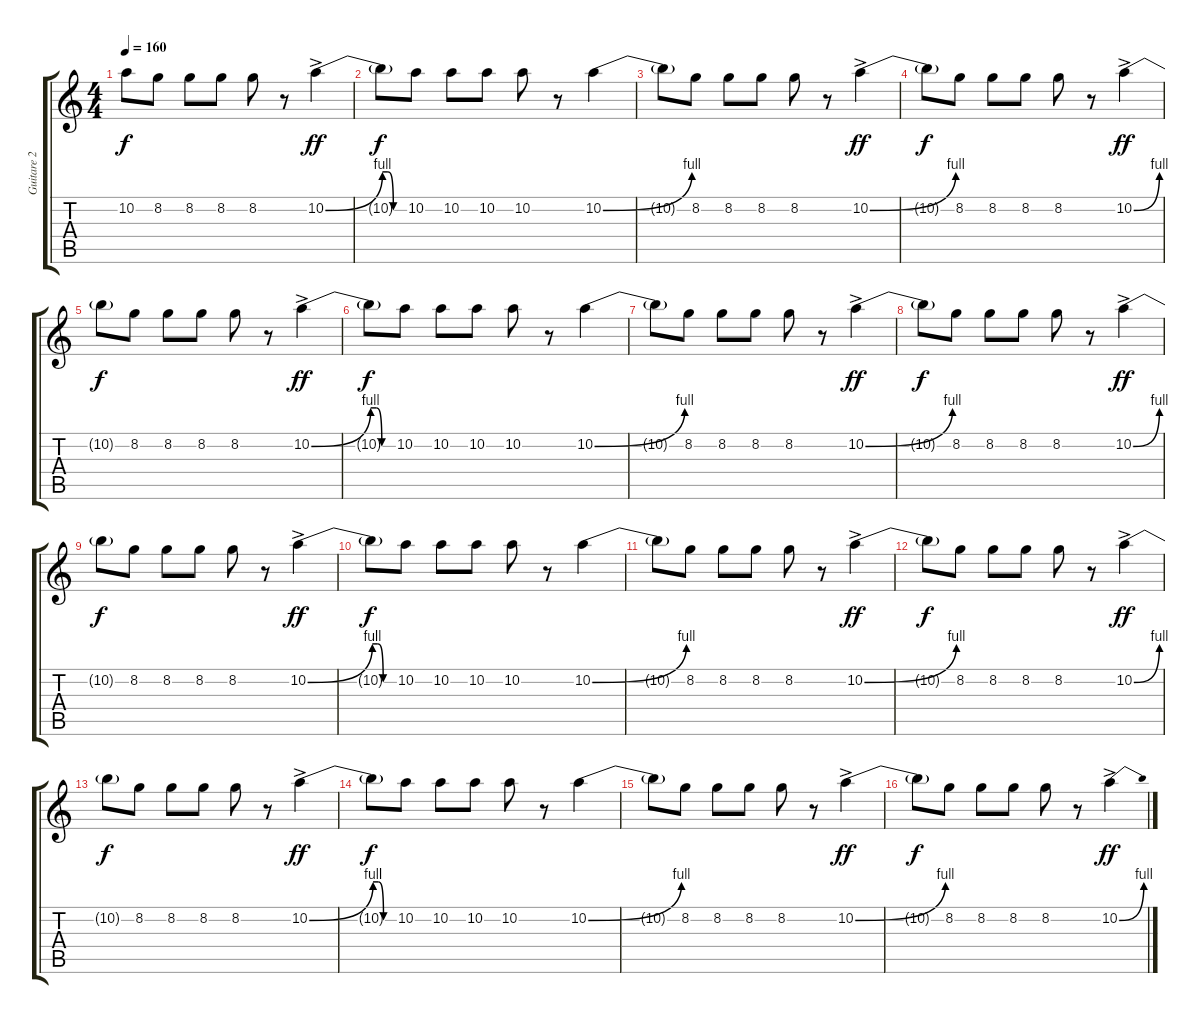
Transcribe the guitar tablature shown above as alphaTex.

\track ("Guitare 2" "Guitare 2") {instrument distortionguitar}
\staff {score tabs}
\tuning (E4 B3 G3 D3 A2 E2) {hide}
\ts (4 4)
\tempo 160
\clef g2
\ks c
10.2{t}.8{dy f} 8.2.8 8.2.8 8.2.8 8.2.8 r.8 10.2{be (bend 0 0 60 4) ac}.4{dy ff} |
10.2{be (custom 0 4 15 4 30 0 60 0) t}.8{dy f} 10.2.8 10.2.8 10.2.8 10.2.8 r.8 10.2{be (bend 0 0 60 4)}.4 |
10.2{t}.8{volume 10} 8.2.8 8.2.8 8.2.8 8.2.8 r.8 10.2{be (bend 0 0 60 4) ac}.4{dy ff} |
10.2{t}.8{dy f} 8.2.8 8.2.8 8.2.8 8.2.8 r.8 10.2{be (bend 0 0 60 4) ac}.4{dy ff} |
10.2{t}.8{dy f} 8.2.8 8.2.8 8.2.8 8.2.8 r.8 10.2{be (bend 0 0 60 4) ac}.4{dy ff} |
10.2{be (custom 0 4 15 4 30 0 60 0) t}.8{dy f} 10.2.8 10.2.8 10.2.8 10.2.8 r.8 10.2{be (bend 0 0 60 4)}.4 |
10.2{t}.8{volume 10} 8.2.8 8.2.8 8.2.8 8.2.8 r.8 10.2{be (bend 0 0 60 4) ac}.4{dy ff} |
10.2{t}.8{dy f} 8.2.8 8.2.8 8.2.8 8.2.8 r.8 10.2{be (bend 0 0 60 4) ac}.4{dy ff} |
10.2{t}.8{dy f} 8.2.8 8.2.8 8.2.8 8.2.8 r.8 10.2{be (bend 0 0 60 4) ac}.4{dy ff} |
10.2{be (custom 0 4 15 4 30 0 60 0) t}.8{dy f} 10.2.8 10.2.8 10.2.8 10.2.8 r.8 10.2{be (bend 0 0 60 4)}.4 |
10.2{t}.8{volume 10} 8.2.8 8.2.8 8.2.8 8.2.8 r.8 10.2{be (bend 0 0 60 4) ac}.4{dy ff} |
10.2{t}.8{dy f} 8.2.8 8.2.8 8.2.8 8.2.8 r.8 10.2{be (bend 0 0 60 4) ac}.4{dy ff} |
10.2{t}.8{dy f} 8.2.8 8.2.8 8.2.8 8.2.8 r.8 10.2{be (bend 0 0 60 4) ac}.4{dy ff} |
10.2{be (custom 0 4 15 4 30 0 60 0) t}.8{dy f} 10.2.8 10.2.8 10.2.8 10.2.8 r.8 10.2{be (bend 0 0 60 4)}.4 |
10.2{t}.8{volume 10} 8.2.8 8.2.8 8.2.8 8.2.8 r.8 10.2{be (bend 0 0 60 4) ac}.4{dy ff} |
10.2{t}.8{dy f} 8.2.8 8.2.8 8.2.8 8.2.8 r.8 10.2{be (bend 0 0 60 4) ac}.4{dy ff}
